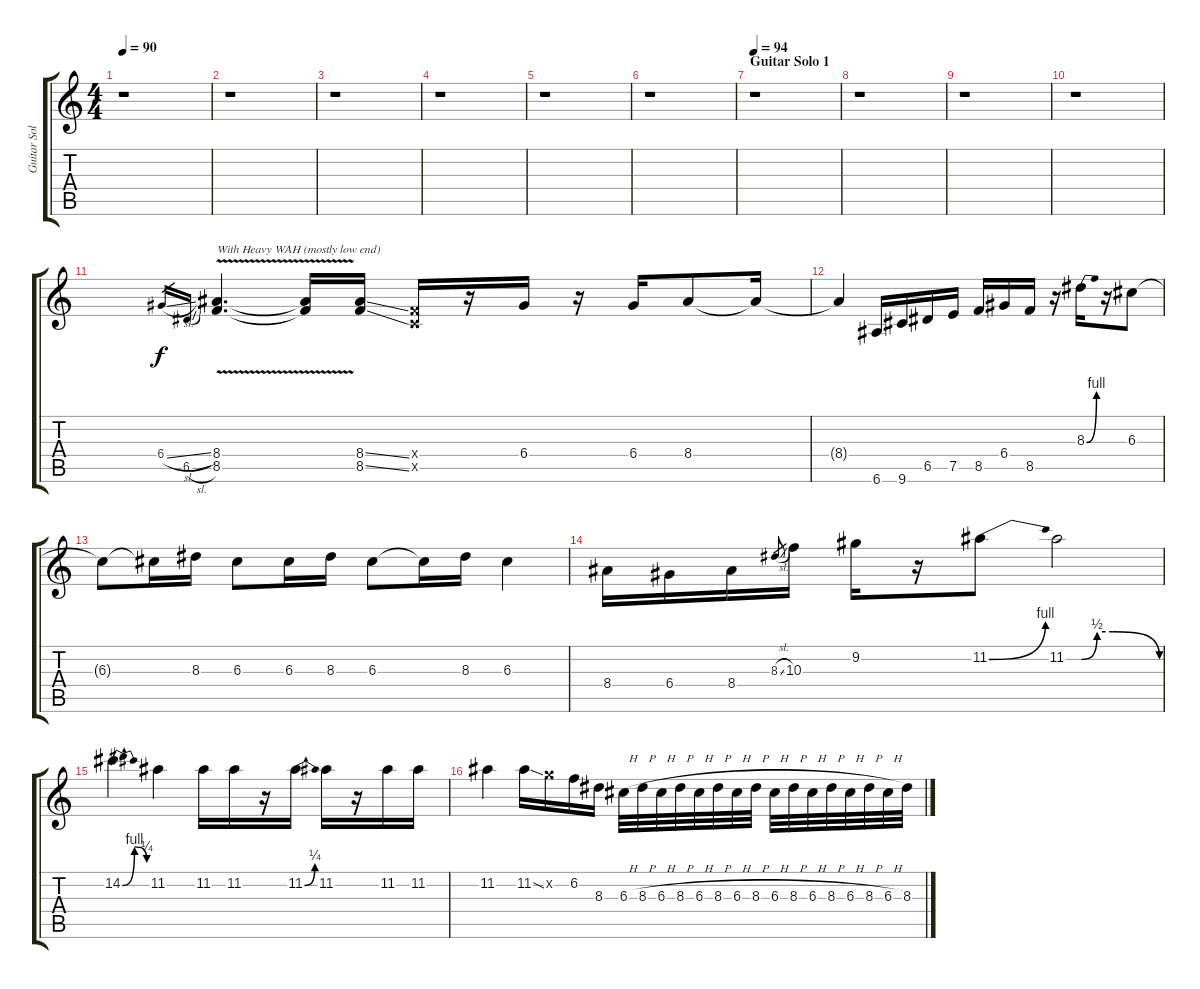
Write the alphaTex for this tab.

\track ("Guitar Solos and Fill" "Guitar Sol") {instrument distortionguitar}
\staff {score tabs}
\tuning (E4 B3 G3 D3 A2 E2) {hide}
\ts (4 4)
\tempo 90
\clef g2
\ks c
r.1{dy f} |
r.1 |
r.1 |
r.1 |
r.1 |
r.1 |
\section ("" "Guitar Solo 1")
\tempo 94
r.1 |
r.1 |
r.1 |
r.1 |
6.4{sl}.16{gr} 6.5{sl}.16{gr} (8.4{v} 8.5{v}).4{d txt "With Heavy WAH (mostly low end)"} (8.4{v t} 8.5{v t}).16 (8.4{ss} 8.5{ss}).16 (3.4{x} 3.5{x}).16 r.16 6.4.16 r.16 6.4.16 8.4.8 8.4{t}.16 |
8.4{t}.4 6.6.16 9.6.16 6.5.16 7.5.16 8.5.16 6.4.16 8.5.16 r.16 8.3{be (bend 0 0 60 4)}.16 r.16 6.3.8 |
6.3{t}.8 6.3{t}.16 8.3.16 6.3.8 6.3.16 8.3.16 6.3.8 6.3{t}.16 8.3.16 6.3.4 |
8.4.16 6.4.16 8.4.16 8.3{sl}.8{gr} 10.3.16 9.2.16 r.16 11.2{be (bend 0 0 60 4)}.8 11.2{be (custom 0 0 10 0 20 2 30 2 60 0)}.2 |
14.2{be (bendrelease 0 0 10 4 30 4 60 1)}.4 11.2.4 11.2.16 11.2.16 r.16 11.2{be (bend 0 0 60 1)}.16 11.2.16 r.16 11.2.16 11.2.16 |
11.2.4 11.2{ss}.16 8.2{x}.16 6.2.16 8.3.16 6.3{h}.32 8.3{h}.32 6.3{h}.32 8.3{h}.32 6.3{h}.32 8.3{h}.32 6.3{h}.32 8.3{h}.32 6.3{h}.32 8.3{h}.32 6.3{h}.32 8.3{h}.32 6.3{h}.32 8.3{h}.32 6.3{h}.32 8.3{h}.32
